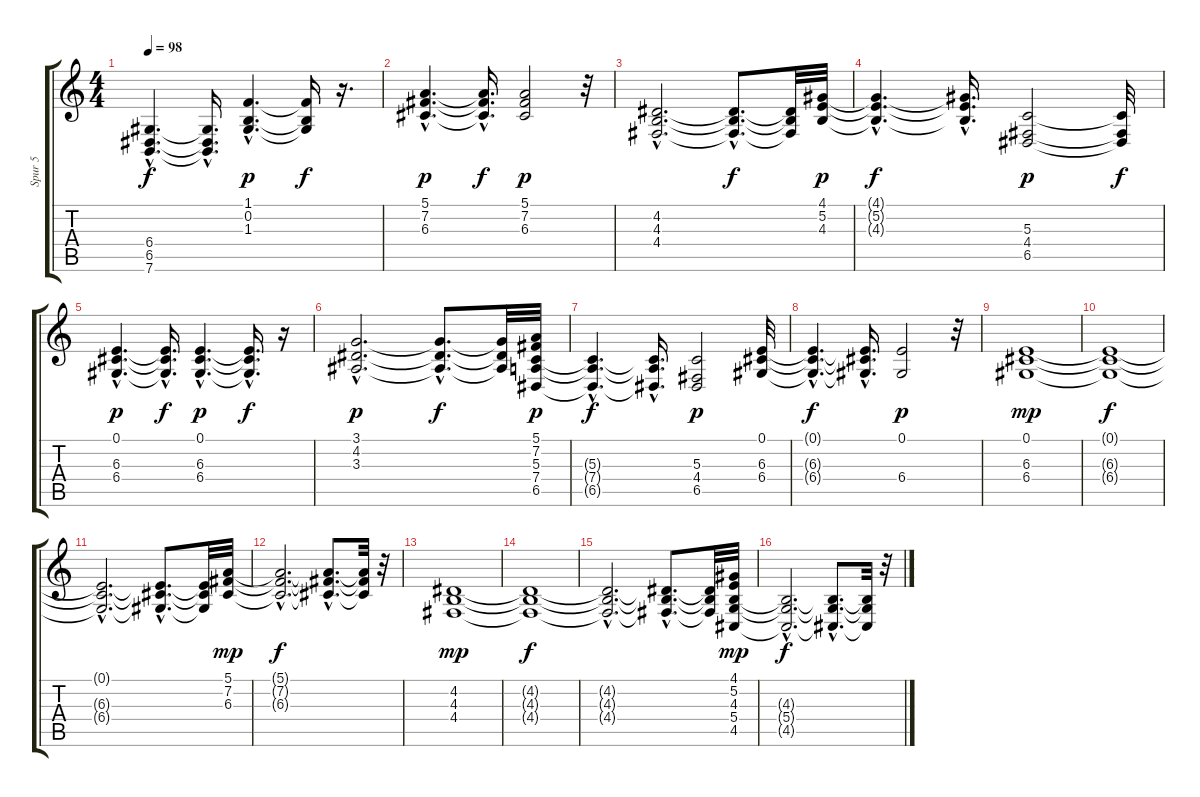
\track ("Spur 5" "Spur 5") {instrument pad2warm}
\staff {score tabs}
\tuning (E4 B3 G3 D3 A2 E2) {hide}
\ts (4 4)
\tempo 98
\clef g2
\ks c
(6.4{hac t} 6.5{hac t} 7.6{hac t}).4{d dy f} (6.4{hac t} 6.5{hac t} 7.6{hac t}).16{d} (1.1{hac} 0.2{hac} 1.3{hac}).4{d dy p} (1.1{t} 0.2{t} 1.3{t}).16{dy f} r.16{d} |
(5.1{hac} 7.2{hac} 6.3{hac}).4{d dy p} (5.1{hac t} 7.2{hac t} 6.3{hac t}).16{d dy f} (5.1 7.2 6.3).2{dy p} r.32 |
(4.2{hac} 4.3{hac} 4.4{hac}).2{d} (4.2{hac t} 4.3{hac t} 4.4{hac t}).8{d dy f} (4.2{t} 4.3{t} 4.4{t}).32 (4.1 5.2 4.3).32{dy p} |
(4.1{hac t} 5.2{hac t} 4.3{hac t}).4{d dy f} (4.1{hac t} 5.2{hac t} 4.3{hac t}).16{d} (5.3 4.4 6.5).2{dy p} (5.3{t} 4.4{t} 6.5{t}).32{dy f} |
(0.1{hac} 6.3{hac} 6.4{hac}).4{d dy p} (0.1{hac t} 6.3{hac t} 6.4{hac t}).16{d dy f} (0.1{hac} 6.3{hac} 6.4{hac}).4{d dy p} (0.1{hac t} 6.3{hac t} 6.4{hac t}).16{d dy f} r.16 |
(3.1{hac} 4.2{hac} 3.3{hac}).2{d dy p} (3.1{hac t} 4.2{hac t} 3.3{hac t}).8{d dy f} (3.1{t} 4.2{t} 3.3{t}).32 (5.1 7.2 5.3 7.4 6.5).32{dy p} |
(5.3{hac t} 7.4{hac t} 6.5{hac t}).4{d dy f} (5.3{hac t} 7.4{hac t} 6.5{hac t}).16{d} (5.3 4.4 6.5).2{dy p} (0.1 6.3 6.4).32 |
(0.1{hac t} 6.3{hac t} 6.4{hac t}).4{d dy f} (0.1{hac t} 6.3{hac t} 6.4{hac t}).16{d} (0.1 6.4).2{dy p} r.32 |
(0.1 6.3 6.4).1{dy mp instrument pad2warm} |
(0.1{t} 6.3{t} 6.4{t}).1{dy f} |
(0.1{hac t} 6.3{hac t} 6.4{hac t}).2{d} (0.1{hac t} 6.3{hac t} 6.4{hac t}).8{d} (0.1{t} 6.3{t} 6.4{t}).32 (5.1 7.2 6.3).32{dy mp} |
(5.1{hac t} 7.2{hac t} 6.3{hac t}).2{d dy f} (5.1{hac t} 7.2{hac t} 6.3{hac t}).8{d} (5.1{t} 7.2{t} 6.3{t}).32 r.32 |
(4.2 4.3 4.4).1{dy mp} |
(4.2{t} 4.3{t} 4.4{t}).1{dy f} |
(4.2{hac t} 4.3{hac t} 4.4{hac t}).2{d} (4.2{hac t} 4.3{hac t} 4.4{hac t}).8{d} (4.2{t} 4.3{t} 4.4{t}).32 (4.1 5.2 4.3 5.4 4.5).32{dy mp} |
(4.3{hac t} 5.4{hac t} 4.5{hac t}).2{d dy f} (4.3{hac t} 5.4{hac t} 4.5{hac t}).8{d} (4.3{t} 5.4{t} 4.5{t}).32 r.32
